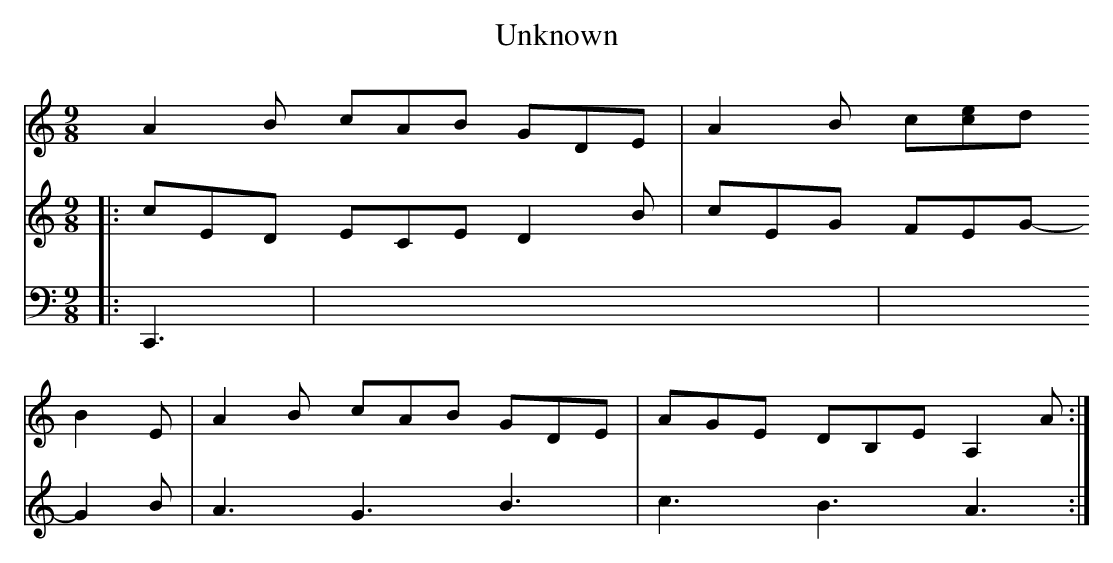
X:1
T:Unknown
L:1/8
M:9/8
K:C
V:1
A2 B cAB GDE |\
A2 B c[ce]d
B2 E |\
A2 B cAB GDE |\
AGE DB,E A,2 A :|
V:2
L:1/8
M:9/8
K:C
|:cED ECE D2 B |\
cEG FEG -G2 B |\
A3 G3 B3 |\
c3 B3 A3 :|
V:3
L:1/8
M:9/8
K:C
|:C,,3 ^X3 =X3 |\
^X3 =X3 X3 |\
